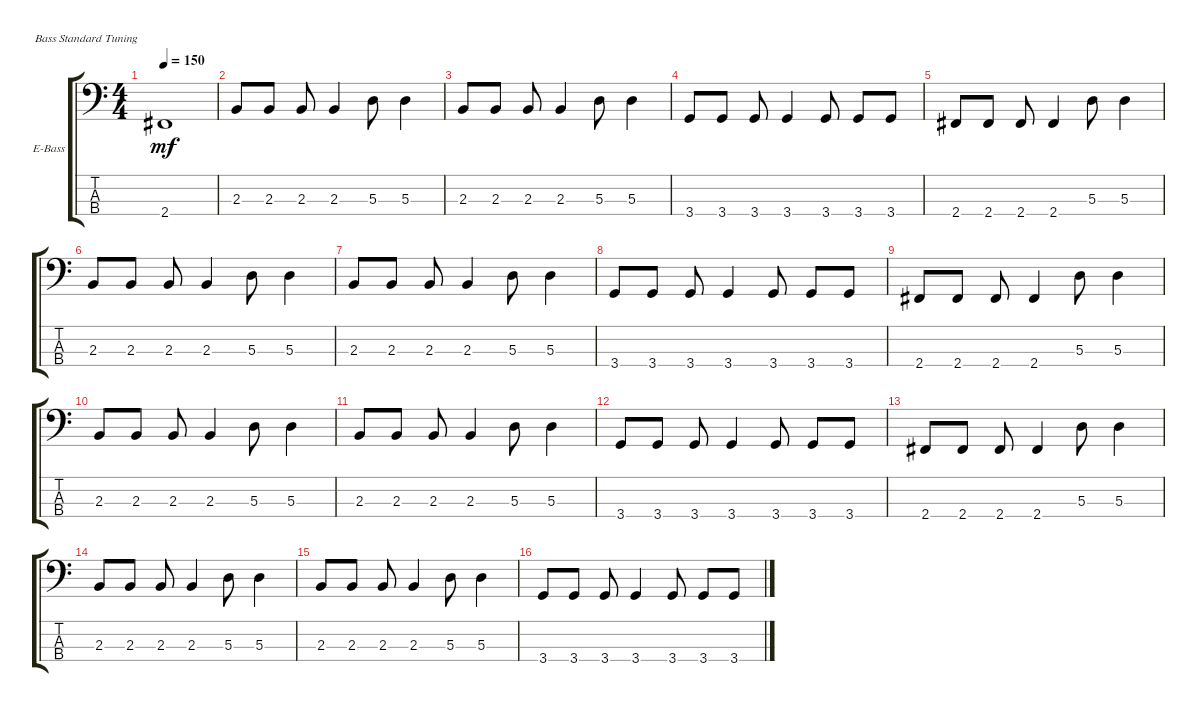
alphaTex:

\defaultSystemsLayout 4
\bracketExtendMode groupsimilarinstruments
\firstSystemTrackNameOrientation horizontal
\otherSystemsTrackNameOrientation horizontal
\track ("Electric Bass" "E-Bass") {instrument electricbassfinger}
\staff {score tabs}
\tuning (G2 D2 A1 E1)
\ts (4 4)
\tempo 150
\clef f4
\ks c
2.4.1{dy mf} |
2.3.8 2.3.8 2.3.8 2.3.4 5.3.8 5.3.4 |
2.3.8 2.3.8 2.3.8 2.3.4 5.3.8 5.3.4 |
3.4.8 3.4.8 3.4.8 3.4.4 3.4.8 3.4.8 3.4.8 |
2.4.8 2.4.8 2.4.8 2.4.4 5.3.8 5.3.4 |
2.3.8 2.3.8 2.3.8 2.3.4 5.3.8 5.3.4 |
2.3.8 2.3.8 2.3.8 2.3.4 5.3.8 5.3.4 |
3.4.8 3.4.8 3.4.8 3.4.4 3.4.8 3.4.8 3.4.8 |
2.4.8 2.4.8 2.4.8 2.4.4 5.3.8 5.3.4 |
2.3.8 2.3.8 2.3.8 2.3.4 5.3.8 5.3.4 |
2.3.8 2.3.8 2.3.8 2.3.4 5.3.8 5.3.4 |
3.4.8 3.4.8 3.4.8 3.4.4 3.4.8 3.4.8 3.4.8 |
2.4.8 2.4.8 2.4.8 2.4.4 5.3.8 5.3.4 |
2.3.8 2.3.8 2.3.8 2.3.4 5.3.8 5.3.4 |
2.3.8 2.3.8 2.3.8 2.3.4 5.3.8 5.3.4 |
3.4.8 3.4.8 3.4.8 3.4.4 3.4.8 3.4.8 3.4.8
